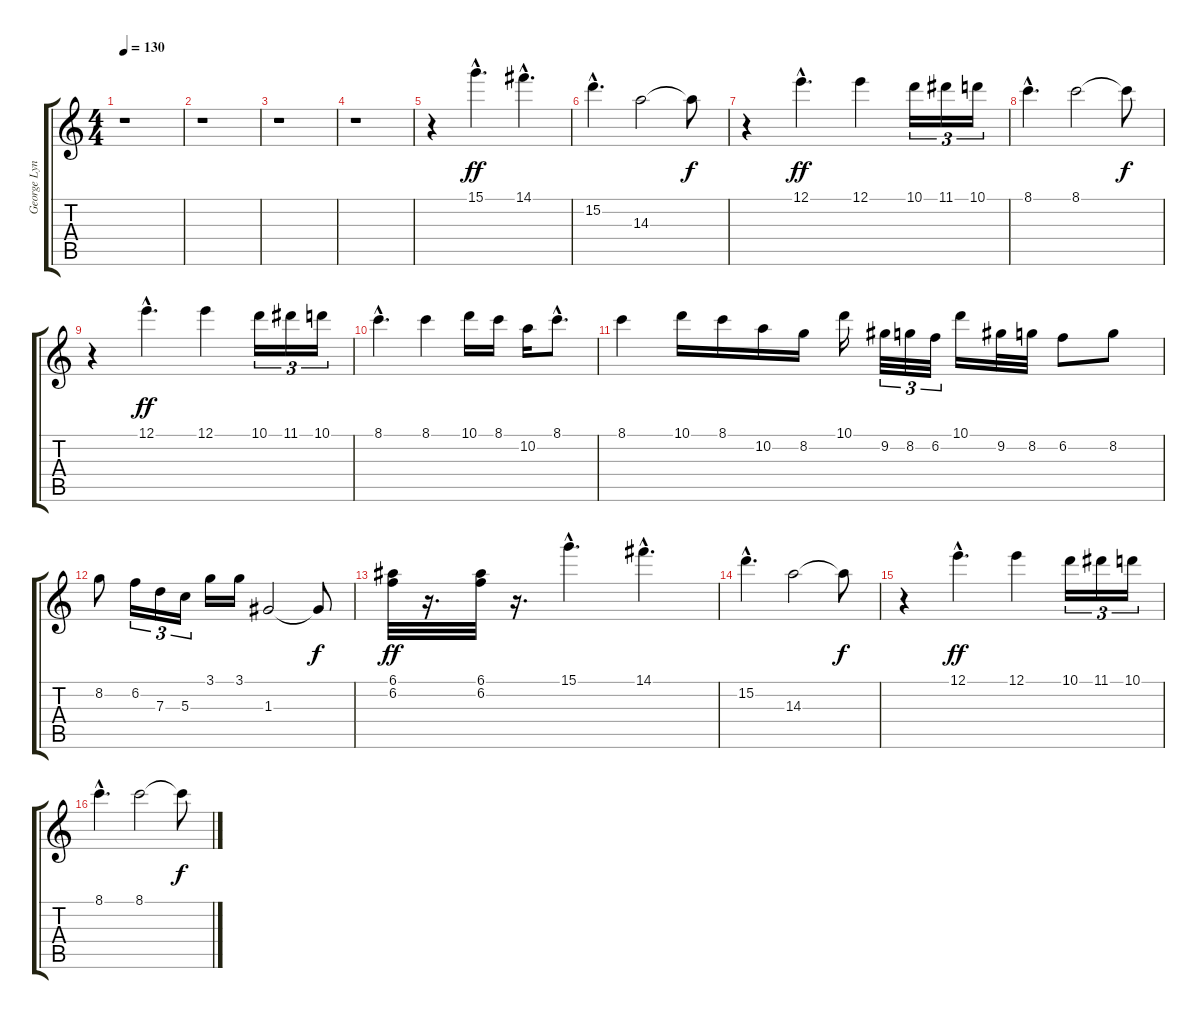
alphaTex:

\track ("George Lynch II" "George Lyn") {instrument overdrivenguitar}
\staff {score tabs}
\tuning (E4 B3 G3 D3 A2 E2) {hide}
\ts (4 4)
\tempo 130
\clef g2
\ks c
r.1{dy f} |
r.1 |
r.1 |
r.1 |
r.4 15.1{hac}.4{d dy ff} 14.1{hac}.4{d} |
15.2{hac}.4{d} 14.3.2 14.3{t}.8{dy f} |
r.4 12.1{hac}.4{d dy ff} 12.1.4 10.1.16{tu (3 2)} 11.1.16{tu (3 2)} 10.1.16{tu (3 2)} |
8.1{hac}.4{d} 8.1.2 8.1{t}.8{dy f} |
r.4 12.1{hac}.4{d dy ff} 12.1.4 10.1.16{tu (3 2)} 11.1.16{tu (3 2)} 10.1.16{tu (3 2)} |
8.1{hac}.4{d} 8.1.4 10.1.16 8.1.16 10.2.16 8.1{hac}.8{d} |
8.1.4 10.1.16 8.1.16 10.2.16 8.2.16 10.1.16 9.2.32{tu (3 2)} 8.2.32{tu (3 2)} 6.2.32{tu (3 2)} 10.1.16 9.2.32 8.2.32 6.2.8 8.2.8 |
8.2.8 6.2.16{tu (3 2)} 7.3.16{tu (3 2)} 5.3.16{tu (3 2)} 3.1.16 3.1.16 1.3.2 1.3{t}.8{dy f} |
(6.1 6.2).32{dy ff} r.16{d} (6.1 6.2).32 r.16{d} 15.1{hac}.4{d} 14.1{hac}.4{d} |
15.2{hac}.4{d} 14.3.2 14.3{t}.8{dy f} |
r.4 12.1{hac}.4{d dy ff} 12.1.4 10.1.16{tu (3 2)} 11.1.16{tu (3 2)} 10.1.16{tu (3 2)} |
8.1{hac}.4{d} 8.1.2 8.1{t}.8{dy f}
